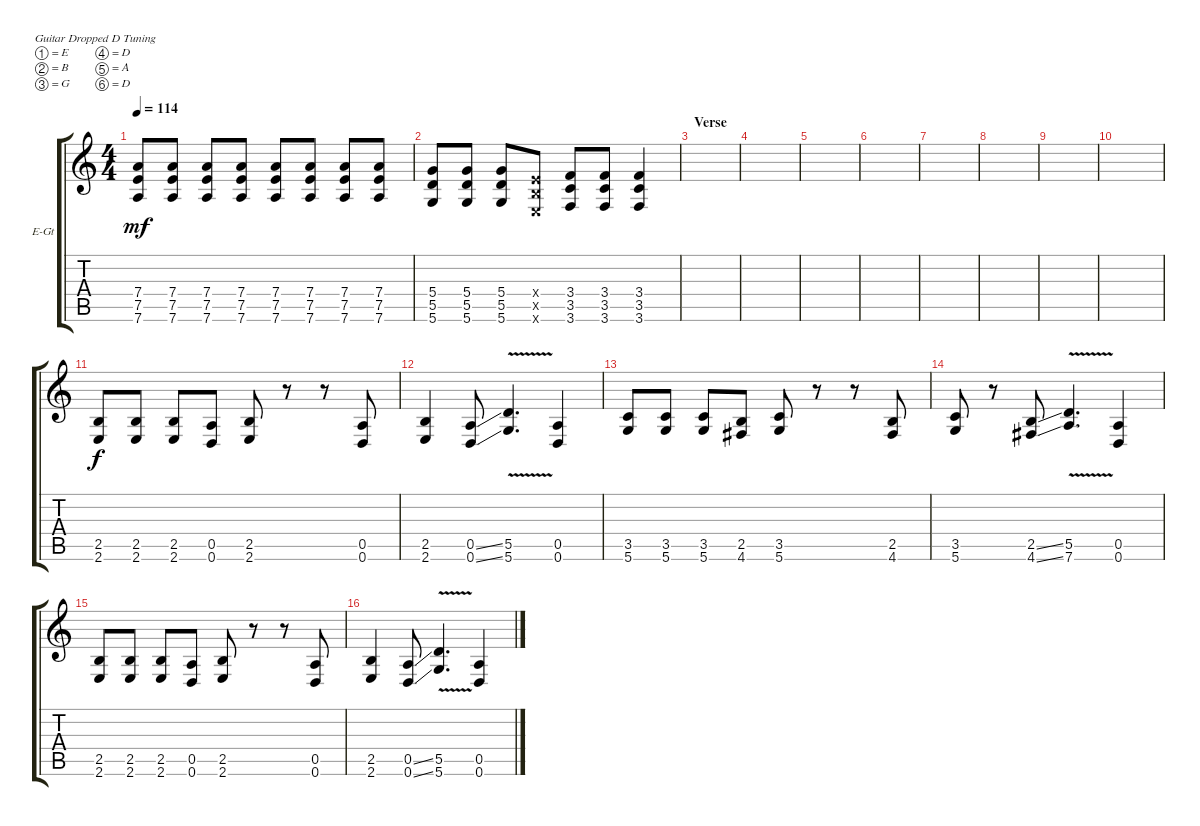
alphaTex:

\defaultSystemsLayout 4
\bracketExtendMode groupsimilarinstruments
\firstSystemTrackNameOrientation horizontal
\otherSystemsTrackNameOrientation horizontal
\track ("Electric Guitar" "E-Gt") {instrument overdrivenguitar}
\staff {score tabs}
\tuning (E4 B3 G3 D3 A2 D2)
\ts (4 4)
\tempo 114
\clef g2
\ks c
(7.4 7.5 7.6).8{dy mf} (7.4 7.5 7.6).8 (7.4 7.5 7.6).8 (7.4 7.5 7.6).8 (7.4 7.5 7.6).8 (7.4 7.5 7.6).8 (7.4 7.5 7.6).8 (7.4 7.5 7.6).8 |
(5.4 5.5 5.6).8 (5.6 5.5 5.4).8 (5.4 5.5 5.6).8 (2.6{x} 2.5{x} 2.4{x}).8 (3.4 3.5 3.6).8 (3.6 3.5 3.4).8 (3.4 3.5 3.6).4 |
\section ("" "Verse")
|
|
|
|
|
|
|
|
(2.6 2.5).8{dy f} (2.5 2.6).8 (2.5 2.6).8 (0.6 0.5).8 (2.5 2.6).8 r.8 r.8 (0.5 0.6).8 |
(2.5 2.6).4 (0.6{ss} 0.5{ss}).8 (5.5{v} 5.6{v}).4{d} (0.5 0.6).4 |
(3.5 5.6).8 (5.6 3.5).8 (5.6 3.5).8 (4.6 2.5).8 (5.6 3.5).8 r.8 r.8 (2.5 4.6).8 |
(3.5 5.6).8 r.8 (4.6{ss} 2.5{ss}).8 (5.5{v} 7.6{v}).4{d} (0.6 0.5).4 |
(2.6 2.5).8 (2.5 2.6).8 (2.5 2.6).8 (0.6 0.5).8 (2.5 2.6).8 r.8 r.8 (0.5 0.6).8 |
(2.5 2.6).4 (0.6{ss} 0.5{ss}).8 (5.5{v} 5.6{v}).4{d} (0.5 0.6).4
